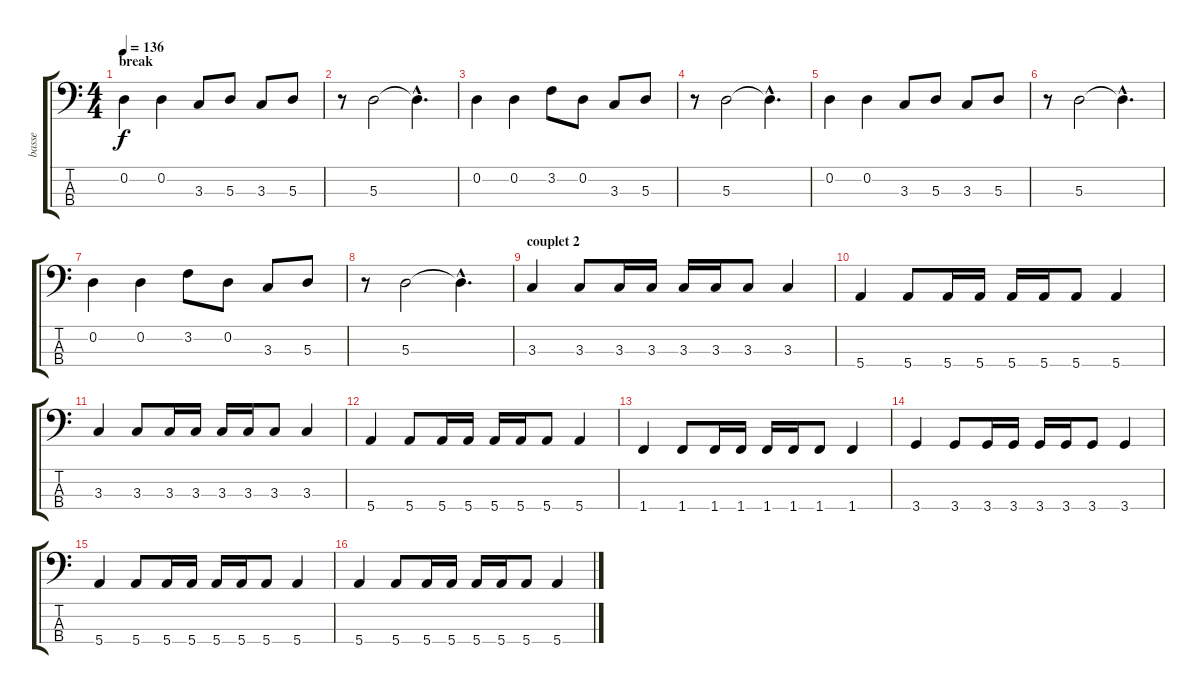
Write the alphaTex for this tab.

\track ("basse" "basse") {instrument electricbassfinger}
\staff {score tabs}
\tuning (G2 D2 A1 E1) {hide}
\ts (4 4)
\section ("" "break")
\tempo 136
\clef f4
\ks c
0.2.4{dy f} 0.2.4 3.3.8 5.3.8 3.3.8 5.3.8 |
r.8 5.3.2 5.3{hac t}.4{d} |
0.2.4 0.2.4 3.2.8 0.2.8 3.3.8 5.3.8 |
r.8 5.3.2 5.3{hac t}.4{d} |
0.2.4 0.2.4 3.3.8 5.3.8 3.3.8 5.3.8 |
r.8 5.3.2 5.3{hac t}.4{d} |
0.2.4 0.2.4 3.2.8 0.2.8 3.3.8 5.3.8 |
r.8 5.3.2 5.3{hac t}.4{d} |
\section ("" "couplet 2")
3.3.4 3.3.8 3.3.16 3.3.16 3.3.16 3.3.16 3.3.8 3.3.4 |
5.4.4 5.4.8 5.4.16 5.4.16 5.4.16 5.4.16 5.4.8 5.4.4 |
3.3.4 3.3.8 3.3.16 3.3.16 3.3.16 3.3.16 3.3.8 3.3.4 |
5.4.4 5.4.8 5.4.16 5.4.16 5.4.16 5.4.16 5.4.8 5.4.4 |
1.4.4 1.4.8 1.4.16 1.4.16 1.4.16 1.4.16 1.4.8 1.4.4 |
3.4.4 3.4.8 3.4.16 3.4.16 3.4.16 3.4.16 3.4.8 3.4.4 |
5.4.4 5.4.8 5.4.16 5.4.16 5.4.16 5.4.16 5.4.8 5.4.4 |
5.4.4 5.4.8 5.4.16 5.4.16 5.4.16 5.4.16 5.4.8 5.4.4
